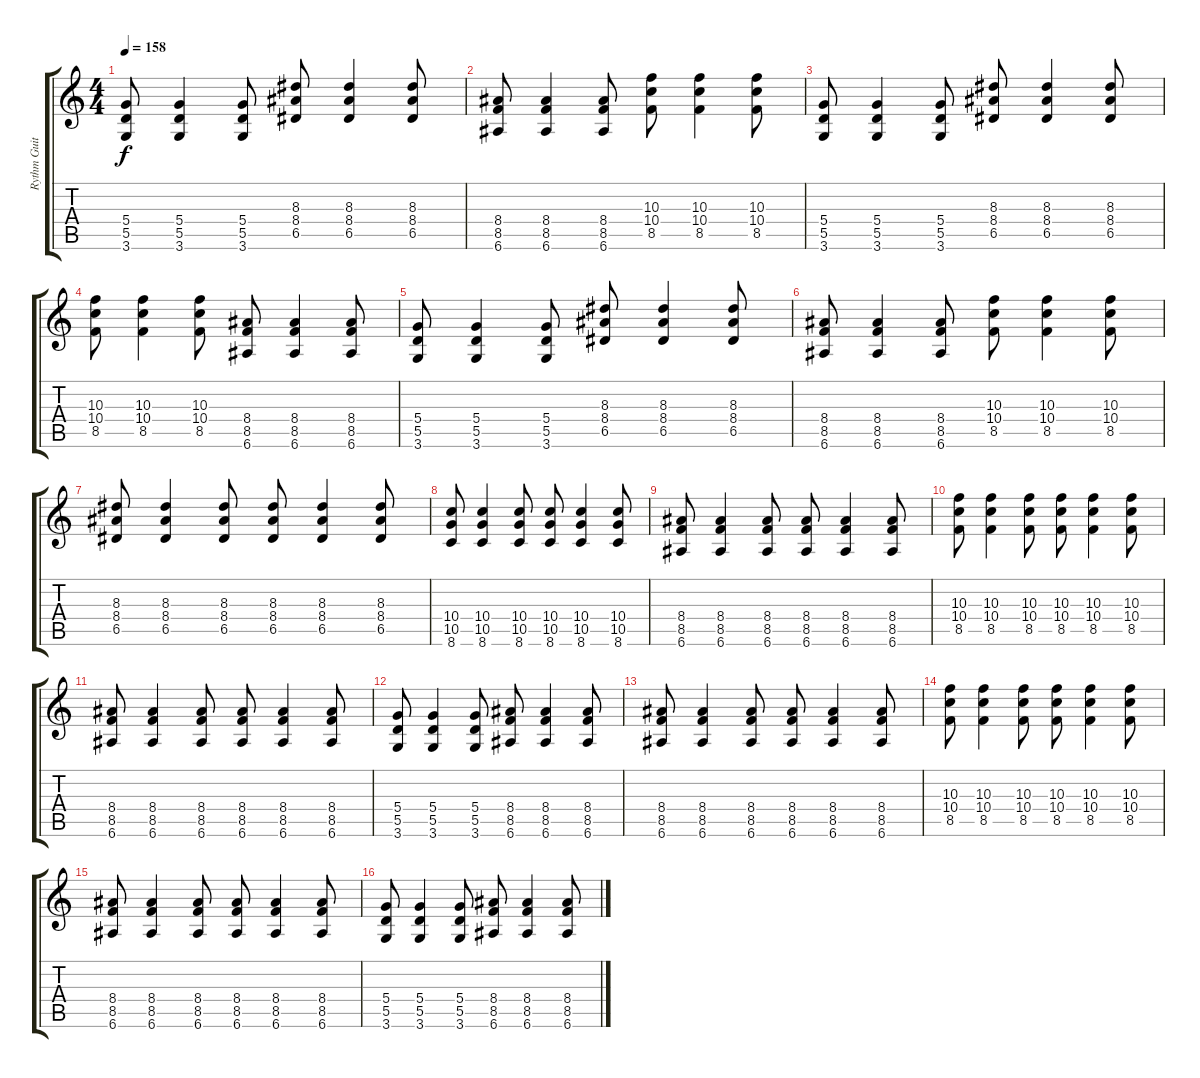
\track ("Rythm Guitar" "Rythm Guit") {instrument distortionguitar}
\staff {score tabs}
\tuning (E4 B3 G3 D3 A2 E2) {hide}
\ts (4 4)
\tempo 158
\clef g2
\ks c
(5.4 5.5 3.6).8{dy f} (5.4 5.5 3.6).4 (5.4 5.5 3.6).8 (8.3 8.4 6.5).8 (8.3 8.4 6.5).4 (8.3 8.4 6.5).8 |
(8.4 8.5 6.6).8 (8.4 8.5 6.6).4 (8.4 8.5 6.6).8 (10.3 10.4 8.5).8 (10.3 10.4 8.5).4 (10.3 10.4 8.5).8 |
(5.4 5.5 3.6).8 (5.4 5.5 3.6).4 (5.4 5.5 3.6).8 (8.3 8.4 6.5).8 (8.3 8.4 6.5).4 (8.3 8.4 6.5).8 |
(10.3 10.4 8.5).8 (10.3 10.4 8.5).4 (10.3 10.4 8.5).8 (8.4 8.5 6.6).8 (8.4 8.5 6.6).4 (8.4 8.5 6.6).8 |
(5.4 5.5 3.6).8 (5.4 5.5 3.6).4 (5.4 5.5 3.6).8 (8.3 8.4 6.5).8 (8.3 8.4 6.5).4 (8.3 8.4 6.5).8 |
(8.4 8.5 6.6).8 (8.4 8.5 6.6).4 (8.4 8.5 6.6).8 (10.3 10.4 8.5).8 (10.3 10.4 8.5).4 (10.3 10.4 8.5).8 |
(8.3 8.4 6.5).8 (8.3 8.4 6.5).4 (8.3 8.4 6.5).8 (8.3 8.4 6.5).8 (8.3 8.4 6.5).4 (8.3 8.4 6.5).8 |
(10.4 10.5 8.6).8 (10.4 10.5 8.6).4 (10.4 10.5 8.6).8 (10.4 10.5 8.6).8 (10.4 10.5 8.6).4 (10.4 10.5 8.6).8 |
(8.4 8.5 6.6).8 (8.4 8.5 6.6).4 (8.4 8.5 6.6).8 (8.4 8.5 6.6).8 (8.4 8.5 6.6).4 (8.4 8.5 6.6).8 |
(10.3 10.4 8.5).8 (10.3 10.4 8.5).4 (10.3 10.4 8.5).8 (10.3 10.4 8.5).8 (10.3 10.4 8.5).4 (10.3 10.4 8.5).8 |
(8.4 8.5 6.6).8 (8.4 8.5 6.6).4 (8.4 8.5 6.6).8 (8.4 8.5 6.6).8 (8.4 8.5 6.6).4 (8.4 8.5 6.6).8 |
(5.4 5.5 3.6).8 (5.4 5.5 3.6).4 (5.4 5.5 3.6).8 (8.4 8.5 6.6).8 (8.4 8.5 6.6).4 (8.4 8.5 6.6).8 |
(8.4 8.5 6.6).8 (8.4 8.5 6.6).4 (8.4 8.5 6.6).8 (8.4 8.5 6.6).8 (8.4 8.5 6.6).4 (8.4 8.5 6.6).8 |
(10.3 10.4 8.5).8 (10.3 10.4 8.5).4 (10.3 10.4 8.5).8 (10.3 10.4 8.5).8 (10.3 10.4 8.5).4 (10.3 10.4 8.5).8 |
(8.4 8.5 6.6).8 (8.4 8.5 6.6).4 (8.4 8.5 6.6).8 (8.4 8.5 6.6).8 (8.4 8.5 6.6).4 (8.4 8.5 6.6).8 |
(5.4 5.5 3.6).8 (5.4 5.5 3.6).4 (5.4 5.5 3.6).8 (8.4 8.5 6.6).8 (8.4 8.5 6.6).4 (8.4 8.5 6.6).8
